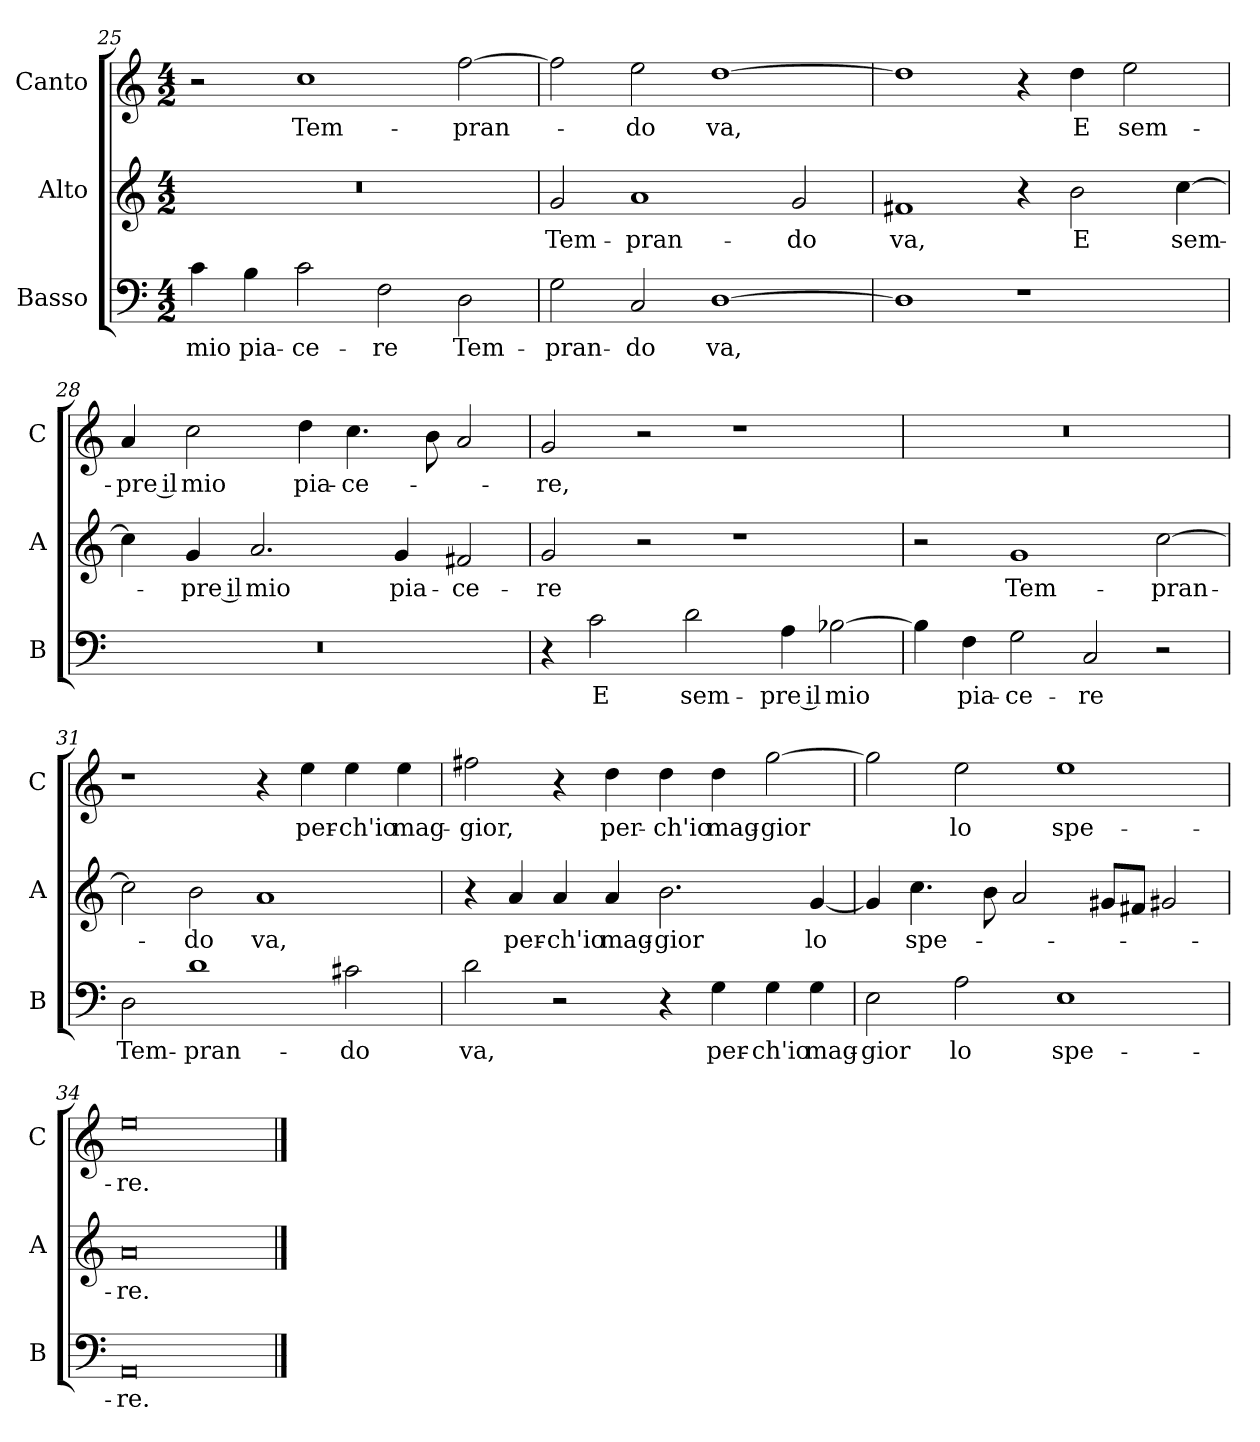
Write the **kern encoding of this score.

**kern	**text	**kern	**text	**kern	**text
*part3	*part3	*part2	*part2	*part1	*part1
*staff3	*staff3	*staff2	*staff2	*staff1	*staff1
*I"Basso	*	*I"Alto	*	*I"Canto	*
*I'B	*	*I'A	*	*I'C	*
*clefF4	*	*clefG2	*	*clefG2	*
*k[]	*	*k[]	*	*k[]	*
*M4/2	*	*M4/2	*	*M4/2	*
=25	=25	=25	=25	=25	=25
4c	mio	0r	.	2r	.
4B	pia-	.	.	.	.
2c	-ce-	.	.	1cc	Tem-
2F	-re	.	.	.	.
2D	Tem-	.	.	[2ff	-pran-
=26	=26	=26	=26	=26	=26
2G	-pran-	2g	Tem-	2ff]	.
2C	-do	1a	-pran-	2ee	-do
[1D	va,	.	.	[1dd	va,
.	.	2g	-do	.	.
=27	=27	=27	=27	=27	=27
1D]	.	1f#X	va,	1dd]	.
1r	.	4r	.	4r	.
.	.	2b	E	4dd	E
.	.	.	.	2ee	sem-
.	.	[4cc	sem-	.	.
=28	=28	=28	=28	=28	=28
0r	.	4cc]	.	4a	-pre il
.	.	4g	-pre il	2cc	mio
.	.	2.a	mio	.	.
.	.	.	.	4dd	pia-
.	.	.	.	4.cc	-ce-
.	.	4g	pia-	.	.
.	.	.	.	8b	.
.	.	2f#X	-ce-	2a	.
=29	=29	=29	=29	=29	=29
4r	.	2g	-re	2g	-re,
2c	E	.	.	.	.
.	.	2r	.	2r	.
2d	sem-	.	.	.	.
.	.	1r	.	1r	.
4A	-pre il	.	.	.	.
[2B-X	mio	.	.	.	.
=30	=30	=30	=30	=30	=30
4B-]	.	2r	.	0r	.
4F	pia-	.	.	.	.
2G	-ce-	1g	Tem-	.	.
2C	-re	.	.	.	.
2r	.	[2cc	-pran-	.	.
=31	=31	=31	=31	=31	=31
2D	Tem-	2cc]	.	1r	.
1d	-pran-	2b	-do	.	.
.	.	1a	va,	4r	.
.	.	.	.	4ee	per-
2c#X	-do	.	.	4ee	-ch'io
.	.	.	.	4ee	mag-
=32	=32	=32	=32	=32	=32
2d	va,	4r	.	2ff#X	-gior,
.	.	4a	per-	.	.
2r	.	4a	-ch'io	4r	.
.	.	4a	mag-	4dd	per-
4r	.	2.b	-gior	4dd	-ch'io
4G	per-	.	.	4dd	mag-
4G	-ch'io	.	.	[2gg	-gior
4G	mag-	[4g	lo	.	.
=33	=33	=33	=33	=33	=33
2E	-gior	4g]	.	2gg]	.
.	.	4.cc	spe-	.	.
2A	lo	.	.	2ee	lo
.	.	8b	.	.	.
.	.	2a	.	.	.
1E	spe-	.	.	1ee	spe-
.	.	8g#XL	.	.	.
.	.	8f#XJ	.	.	.
.	.	2g#X	.	.	.
=34	=34	=34	=34	=34	=34
0AA	-re.	0a	-re.	0ee	-re.
==	==	==	==	==	==
*-	*-	*-	*-	*-	*-
